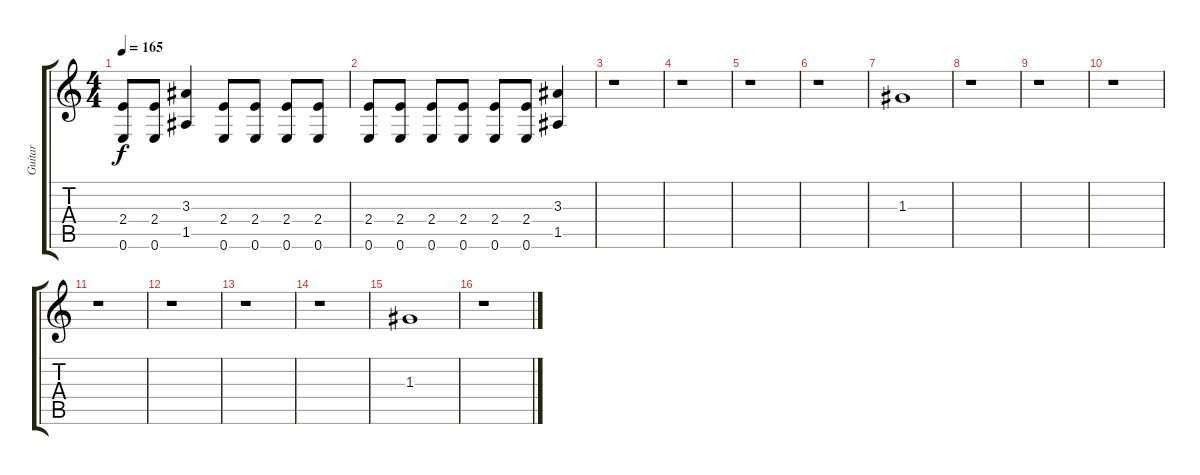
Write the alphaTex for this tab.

\track ("Guitar" "Guitar") {instrument distortionguitar}
\staff {score tabs}
\tuning (E4 B3 G3 D3 A2 E2) {hide}
\ts (4 4)
\tempo 165
\clef g2
\ks c
(2.4 0.6).8{dy f} (2.4 0.6).8 (3.3 1.5).4 (2.4 0.6).8 (2.4 0.6).8 (2.4 0.6).8 (2.4 0.6).8 |
(2.4 0.6).8 (2.4 0.6).8 (2.4 0.6).8 (2.4 0.6).8 (2.4 0.6).8 (2.4 0.6).8 (3.3 1.5).4 |
r.1 |
r.1 |
r.1 |
r.1 |
1.3.1 |
r.1 |
r.1 |
r.1 |
r.1 |
r.1 |
r.1 |
r.1 |
1.3.1 |
r.1
